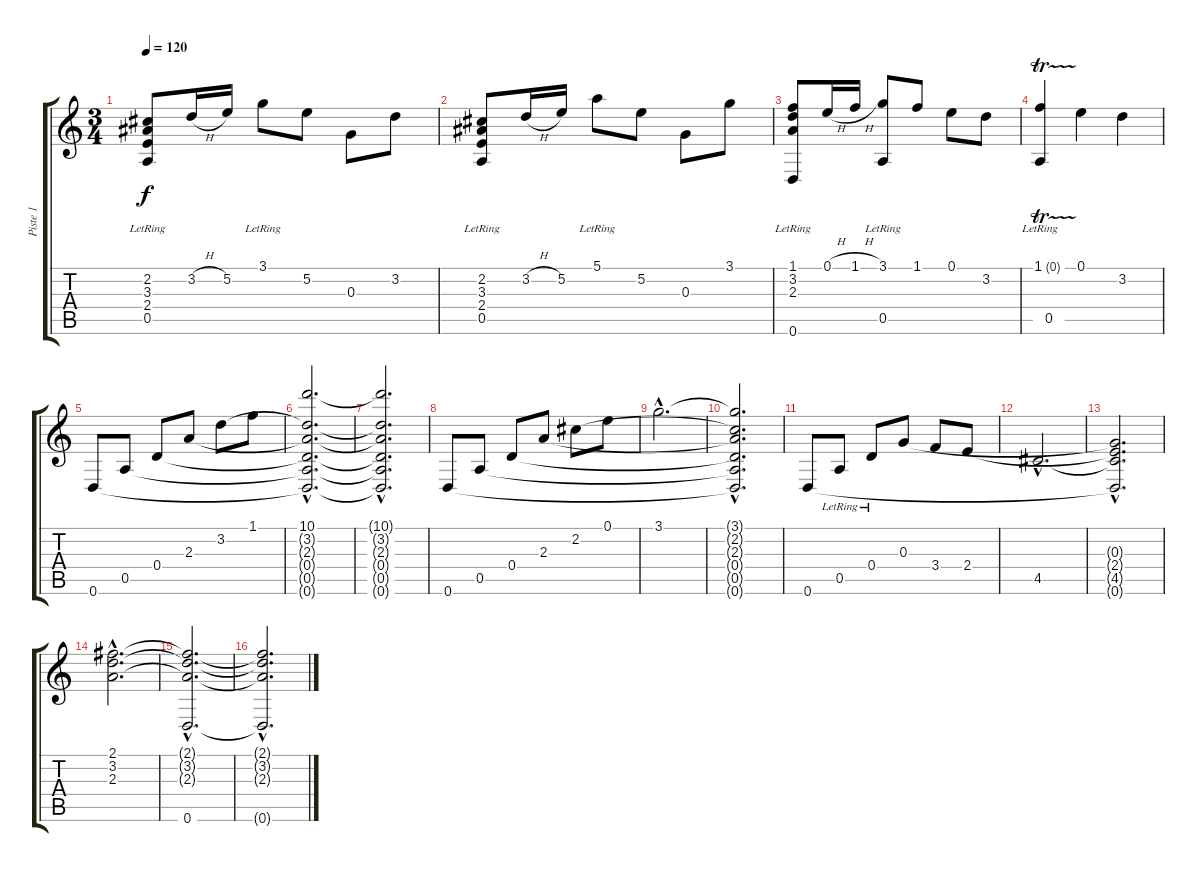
\track ("Piste 1" "Piste 1") {instrument acousticguitarnylon}
\staff {score tabs}
\tuning (E4 B3 G3 D3 A2 D2) {hide}
\ts (3 4)
\tempo 120
\clef g2
\ks c
(2.2 3.3{lr} 2.4{lr} 0.5{lr}).8{dy f} 3.2{h}.16 5.2.16 3.1{lr}.8 5.2.8 0.3.8 3.2.8 |
(2.2 3.3{lr} 2.4{lr} 0.5{lr}).8 3.2{h}.16 5.2.16 5.1{lr}.8 5.2.8 0.3.8 3.1.8 |
(1.1 3.2{lr} 2.3{lr} 0.6{lr}).8 0.1{h}.16 1.1{h}.16 (3.1 0.5{lr}).8 1.1.8 0.1.8 3.2.8 |
(1.1{tr (0 32)} 0.5{lr}).4 0.1.4 3.2.4 |
0.6.8{txt ""} 0.5.8 0.4.8 2.3.8 3.2.8 1.1.8 |
(10.1{hac} 3.2{hac t} 2.3{hac t} 0.4{hac t} 0.5{hac t} 0.6{hac t}).2{d} |
(10.1{hac t} 3.2{hac t} 2.3{hac t} 0.4{hac t} 0.5{hac t} 0.6{hac t}).2{d} |
0.6.8 0.5.8 0.4.8 2.3.8 2.2.8 0.1.8 |
3.1{hac}.2{d} |
(3.1{hac t} 2.2{hac t} 2.3{hac t} 0.4{hac t} 0.5{hac t} 0.6{hac t}).2{d} |
0.6.8 0.5{lr}.8 0.4{lr}.8 0.3.8 3.4.8 2.4.8 |
4.5{hac}.2{d} |
(0.3{hac t} 2.4{hac t} 4.5{hac t} 0.6{hac t}).2{d} |
(2.1{hac} 3.2{hac} 2.3{hac}).2{d} |
(2.1{hac t} 3.2{hac t} 2.3{hac t} 0.6{hac}).2{d} |
(2.1{hac t} 3.2{hac t} 2.3{hac t} 0.6{hac t}).2{d}
